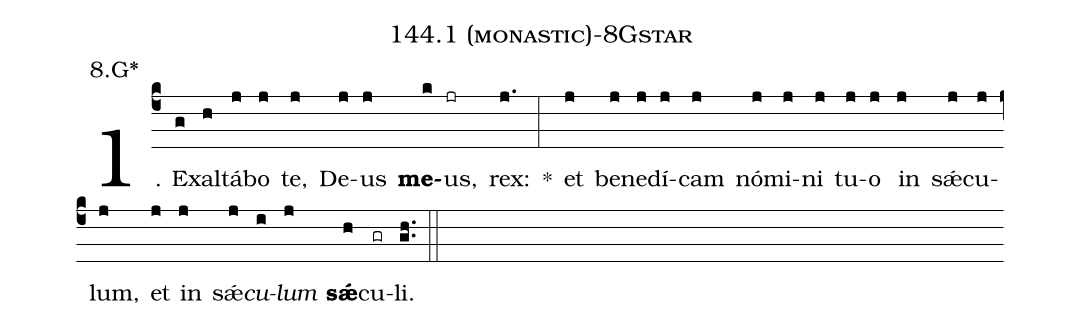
name: 144.1 (monastic)-8Gstar;
annotation: 8.G*;
%%
(c4)1. Ex(g)al(h)tá(j)bo(j) te,(j) De(j)us(j) <b>me</b>(k)us,(jr) rex:(j.) *(:) et(j) be(j)ne(j)dí(j)cam(j) nó(j)mi(j)ni(j) tu(j)o(j) in(j) sǽ(j)cu(j)lum,(j) et(j) in(j) sǽ(j)<i>cu</i>(i)<i>lum</i>(j) <b>sǽ</b>(h)cu(gr)li.(gh..) (::)
